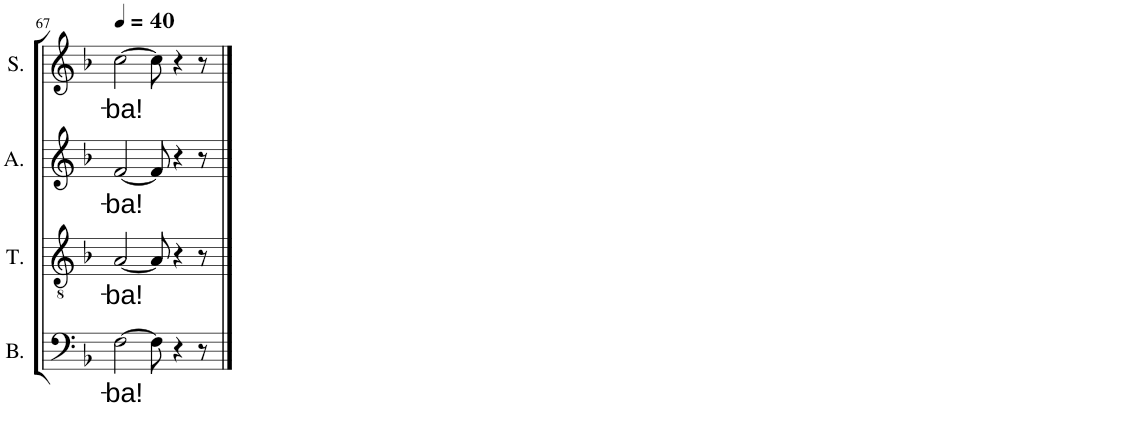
**kern	**text	**kern	**text	**kern	**text	**kern	**text
*part4	*part4	*part3	*part3	*part2	*part2	*part1	*part1
*staff4	*staff4	*staff3	*staff3	*staff2	*staff2	*staff1	*staff1
*I"Basse	*	*I"Tenor	*	*I"Alto	*	*I"Soprano	*
*I'B.	*	*I'T.	*	*I'A.	*	*I'S.	*
!!LO:PB:g=z
*clefF4	*	*clefGv2	*	*clefG2	*	*clefG2	*
*k[b-]	*	*k[b-]	*	*k[b-]	*	*k[b-]	*
*M4/4	*	*M4/4	*	*M4/4	*	*M4/4	*
*MM40	*	*MM40	*	*MM40	*	*MM40	*
=67	=67	=67	=67	=67	=67	=67	=67
!	!LO:LY:b	!	!LO:LY:b	!	!LO:LY:b	!	!LO:LY:b
[2F\	-ba!	[2A/	-ba!	[2f/	-ba!	[2cc\	-ba!
8F\]	.	8A/]	.	8f/]	.	8cc\]	.
4r	.	4r	.	4r	.	4r	.
8r	.	8r	.	8r	.	8r	.
==	==	==	==	==	==	==	==
*-	*-	*-	*-	*-	*-	*-	*-
